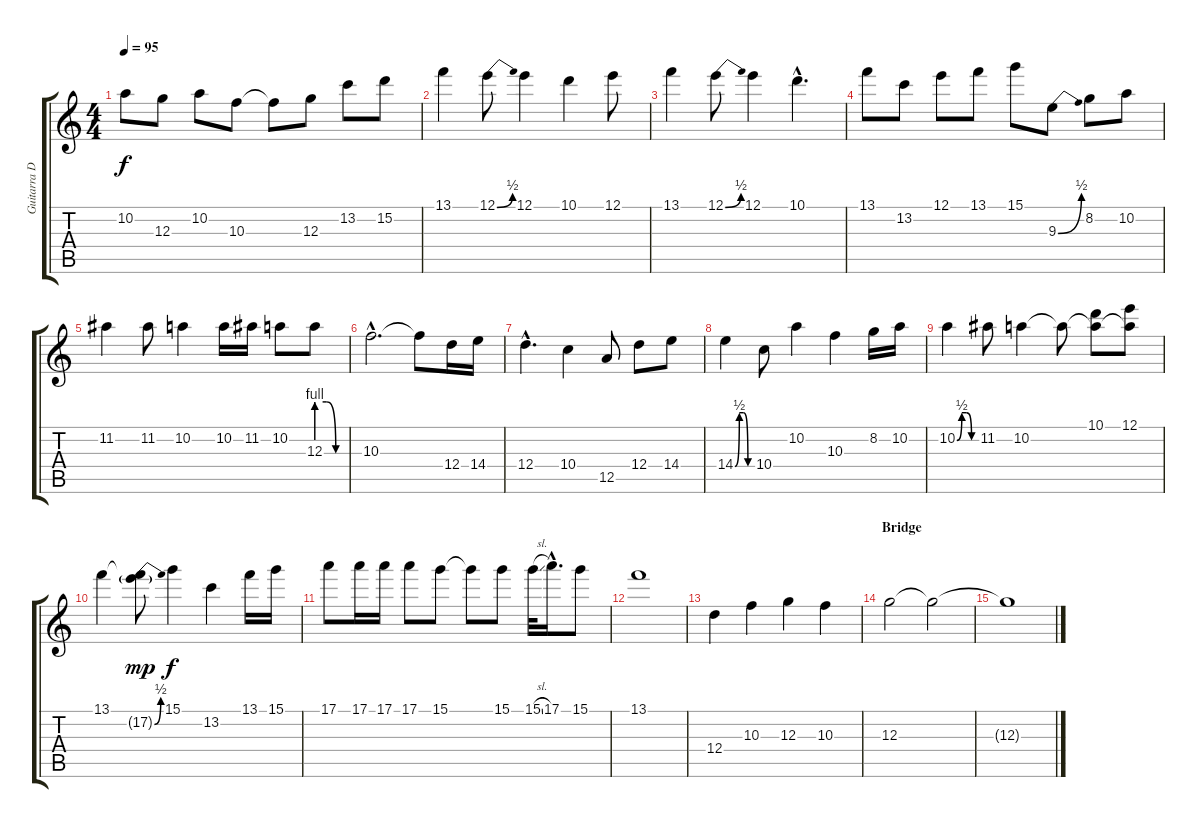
\track ("Guitarra Distorção" "Guitarra D") {instrument overdrivenguitar}
\staff {score tabs}
\tuning (E4 B3 G3 D3 A2 E2) {hide}
\ts (4 4)
\tempo 95
\clef g2
\ks c
10.2.8{dy f} 12.3.8 10.2.8 10.3.8 10.3{t}.8 12.3.8 13.2.8 15.2.8 |
13.1.4 12.1{be (bend 0 0 60 2)}.8 12.1.4 10.1.4 12.1.8 |
13.1.4 12.1{be (bend 0 0 60 2)}.8 12.1.4 10.1{hac}.4{d} |
13.1.8 13.2.8 12.1.8 13.1.8 15.1.8 9.3{be (bend 0 0 60 2)}.8 8.2.8 10.2.8 |
11.2.4 11.2.8 10.2.4 10.2.16 11.2.16 10.2.8 12.3{be (custom 0 4 20 4 40 0 60 0)}.8 |
10.3{hac}.2{d} 10.3{t}.8 12.4.16 14.4.16 |
12.4{hac}.4{d} 10.4.4 12.5.8 12.4.8 14.4.8 |
14.4{be (custom 0 0 15 2 30 2 45 0 60 0)}.4 10.4.8 10.2.4 10.3.4 8.2.16 10.2.16 |
10.2{be (custom 0 0 15 2 30 2 45 0 60 0)}.4 11.2.8 10.2.4 10.2{t}.8 (10.1 10.2{t}).8 (12.1 10.2{t}).8 |
13.1.4 (13.1{t} 17.2{be (bend 0 0 60 2) g}).8{dy mp} 15.1.4{dy f} 13.2.4 13.1.16 15.1.16 |
17.1.8 17.1.16 17.1.16 17.1.8 15.1.8 15.1{t}.8 15.1.8 15.1{sl}.32 17.1{hac}.16{d} 15.1.8 |
13.1.1{volume 6} |
12.4.4{volume 10} 10.3.4 12.3.4 10.3.4 |
\section ("" "Bridge")
12.3.2 12.3{t}.2{volume 0} |
12.3{t}.1
